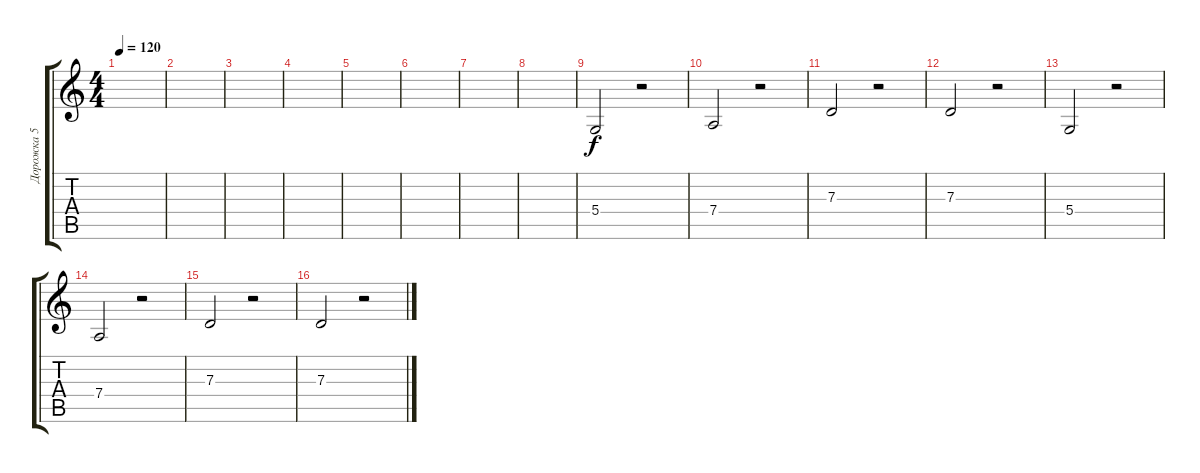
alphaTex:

\track ("Дорожка 5" "Дорожка 5") {instrument electricpiano2}
\staff {score tabs}
\tuning (E4 B3 G3 D3 A2 E2) {hide}
\ts (4 4)
\tempo 120
\clef g2
\ks c
|
|
|
|
|
|
|
|
5.4.2{instrument telephonering} r.2 |
7.4.2 r.2 |
7.3.2 r.2 |
7.3.2 r.2 |
5.4.2 r.2 |
7.4.2 r.2 |
7.3.2 r.2 |
7.3.2 r.2
